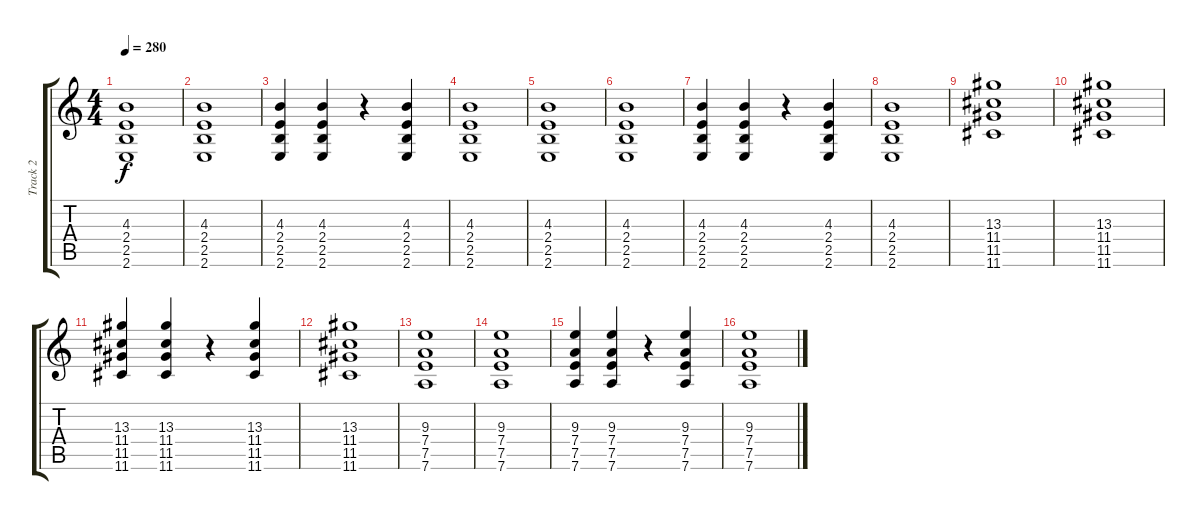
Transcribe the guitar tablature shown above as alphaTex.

\track ("Track 2" "Track 2") {instrument distortionguitar}
\staff {score tabs}
\tuning (E4 B3 G3 D3 A2 D2) {hide}
\ts (4 4)
\tempo 280
\clef g2
\ks c
(4.3 2.4 2.5 2.6).1{dy f} |
(4.3 2.4 2.5 2.6).1 |
(4.3 2.4 2.5 2.6).4 (4.3 2.4 2.5 2.6).4 r.4 (4.3 2.4 2.5 2.6).4 |
(4.3 2.4 2.5 2.6).1 |
(4.3 2.4 2.5 2.6).1 |
(4.3 2.4 2.5 2.6).1 |
(4.3 2.4 2.5 2.6).4 (4.3 2.4 2.5 2.6).4 r.4 (4.3 2.4 2.5 2.6).4 |
(4.3 2.4 2.5 2.6).1 |
(13.3 11.4 11.5 11.6).1 |
(13.3 11.4 11.5 11.6).1 |
(13.3 11.4 11.5 11.6).4 (13.3 11.4 11.5 11.6).4 r.4 (13.3 11.4 11.5 11.6).4 |
(13.3 11.4 11.5 11.6).1 |
(9.3 7.4 7.5 7.6).1 |
(9.3 7.4 7.5 7.6).1 |
(9.3 7.4 7.5 7.6).4 (9.3 7.4 7.5 7.6).4 r.4 (9.3 7.4 7.5 7.6).4 |
(9.3 7.4 7.5 7.6).1
